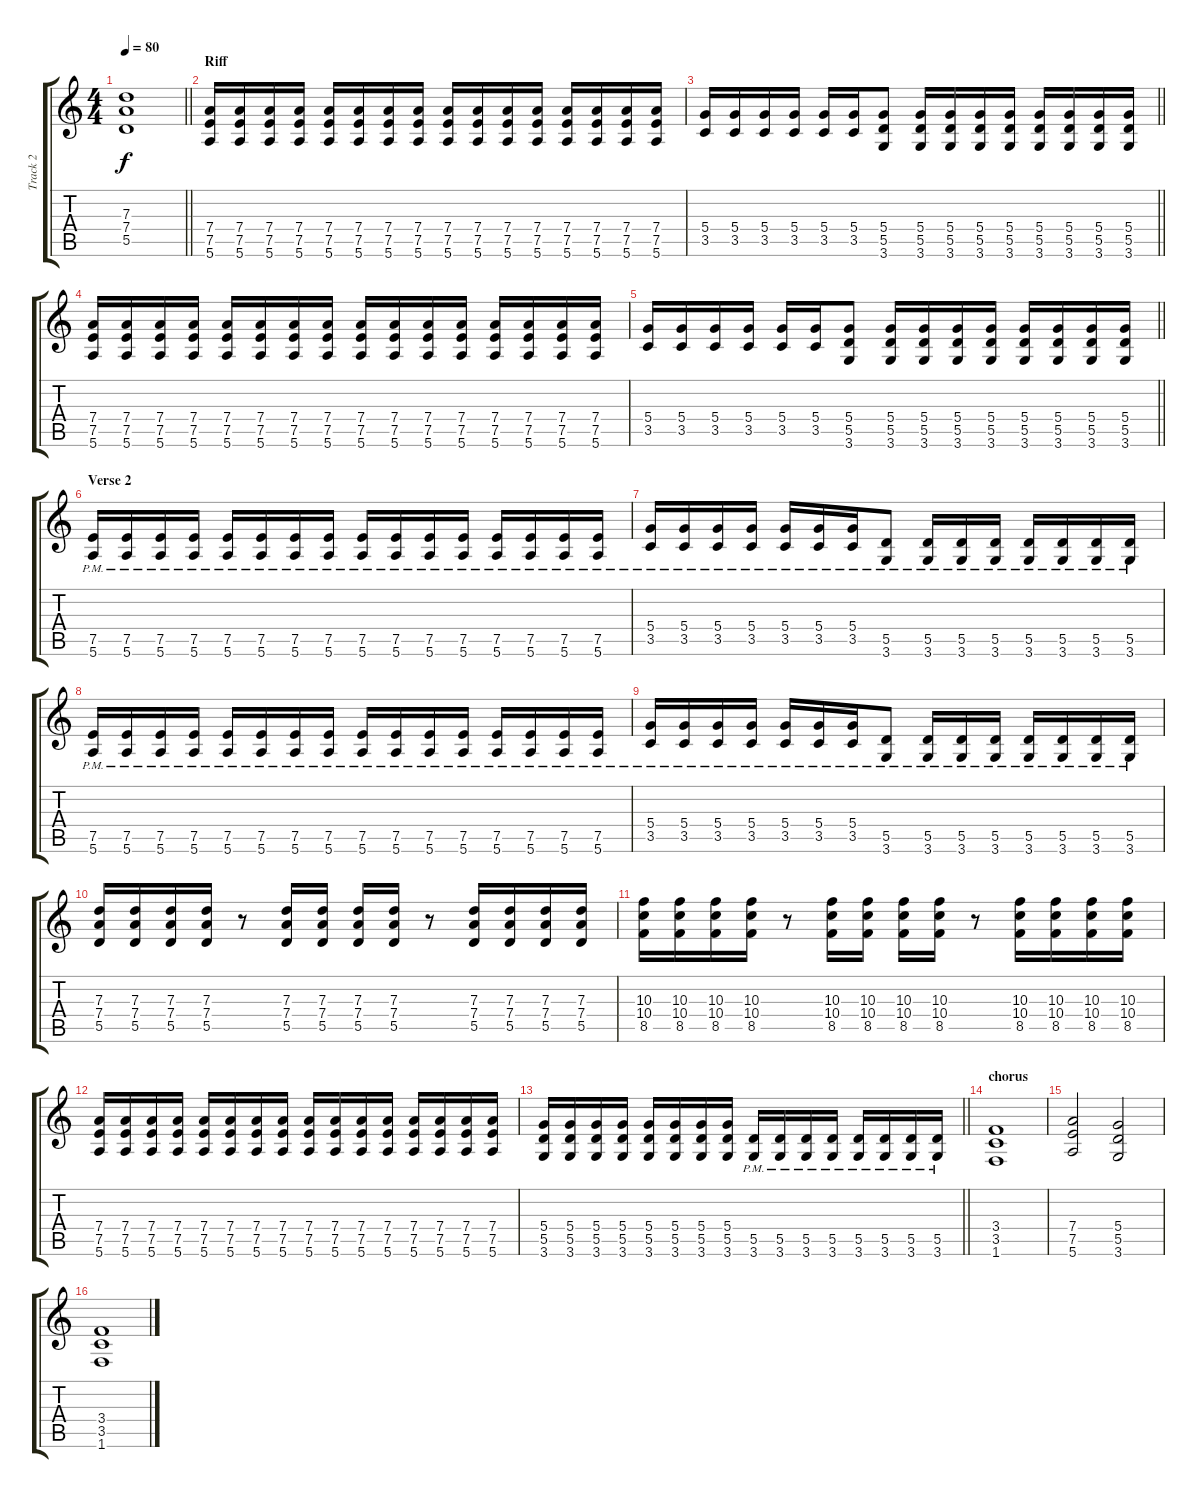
\track ("Track 2" "Track 2") {instrument overdrivenguitar}
\staff {score tabs}
\tuning (E4 B3 G3 D3 A2 E2) {hide}
\ts (4 4)
\tempo 80
\clef g2
\barLineRight lightlight
\ks c
(7.3 7.4 5.5).1{dy f} |
\section ("" "Riff")
(7.4 7.5 5.6).16 (7.4 7.5 5.6).16 (7.4 7.5 5.6).16 (7.4 7.5 5.6).16 (7.4 7.5 5.6).16 (7.4 7.5 5.6).16 (7.4 7.5 5.6).16 (7.4 7.5 5.6).16 (7.4 7.5 5.6).16 (7.4 7.5 5.6).16 (7.4 7.5 5.6).16 (7.4 7.5 5.6).16 (7.4 7.5 5.6).16 (7.4 7.5 5.6).16 (7.4 7.5 5.6).16 (7.4 7.5 5.6).16 |
\barLineRight lightlight
(5.4 3.5).16 (5.4 3.5).16 (5.4 3.5).16 (5.4 3.5).16 (5.4 3.5).16 (5.4 3.5).16 (5.4 5.5 3.6).8 (5.4 5.5 3.6).16 (5.4 5.5 3.6).16 (5.4 5.5 3.6).16 (5.4 5.5 3.6).16 (5.4 5.5 3.6).16 (5.4 5.5 3.6).16 (5.4 5.5 3.6).16 (5.4 5.5 3.6).16 |
\section ("" "")
(7.4 7.5 5.6).16 (7.4 7.5 5.6).16 (7.4 7.5 5.6).16 (7.4 7.5 5.6).16 (7.4 7.5 5.6).16 (7.4 7.5 5.6).16 (7.4 7.5 5.6).16 (7.4 7.5 5.6).16 (7.4 7.5 5.6).16 (7.4 7.5 5.6).16 (7.4 7.5 5.6).16 (7.4 7.5 5.6).16 (7.4 7.5 5.6).16 (7.4 7.5 5.6).16 (7.4 7.5 5.6).16 (7.4 7.5 5.6).16 |
\barLineRight lightlight
(5.4 3.5).16 (5.4 3.5).16 (5.4 3.5).16 (5.4 3.5).16 (5.4 3.5).16 (5.4 3.5).16 (5.4 5.5 3.6).8 (5.4 5.5 3.6).16 (5.4 5.5 3.6).16 (5.4 5.5 3.6).16 (5.4 5.5 3.6).16 (5.4 5.5 3.6).16 (5.4 5.5 3.6).16 (5.4 5.5 3.6).16 (5.4 5.5 3.6).16 |
\section ("" "Verse 2")
(7.5{pm} 5.6{pm}).16 (7.5{pm} 5.6{pm}).16 (7.5{pm} 5.6{pm}).16 (7.5{pm} 5.6{pm}).16 (7.5{pm} 5.6{pm}).16 (7.5{pm} 5.6{pm}).16 (7.5{pm} 5.6{pm}).16 (7.5{pm} 5.6{pm}).16 (7.5{pm} 5.6{pm}).16 (7.5{pm} 5.6{pm}).16 (7.5{pm} 5.6{pm}).16 (7.5{pm} 5.6{pm}).16 (7.5{pm} 5.6{pm}).16 (7.5{pm} 5.6{pm}).16 (7.5{pm} 5.6{pm}).16 (7.5{pm} 5.6{pm}).16 |
(5.4{pm} 3.5{pm}).16 (5.4{pm} 3.5{pm}).16 (5.4{pm} 3.5{pm}).16 (5.4{pm} 3.5{pm}).16 (5.4{pm} 3.5{pm}).16 (5.4{pm} 3.5{pm}).16 (5.4{pm} 3.5{pm}).16 (5.5{pm} 3.6{pm}).8 (5.5{pm} 3.6{pm}).16 (5.5{pm} 3.6{pm}).16 (5.5{pm} 3.6{pm}).16 (5.5{pm} 3.6{pm}).16 (5.5{pm} 3.6{pm}).16 (5.5{pm} 3.6{pm}).16 (5.5{pm} 3.6{pm}).16 |
(7.5{pm} 5.6{pm}).16 (7.5{pm} 5.6{pm}).16 (7.5{pm} 5.6{pm}).16 (7.5{pm} 5.6{pm}).16 (7.5{pm} 5.6{pm}).16 (7.5{pm} 5.6{pm}).16 (7.5{pm} 5.6{pm}).16 (7.5{pm} 5.6{pm}).16 (7.5{pm} 5.6{pm}).16 (7.5{pm} 5.6{pm}).16 (7.5{pm} 5.6{pm}).16 (7.5{pm} 5.6{pm}).16 (7.5{pm} 5.6{pm}).16 (7.5{pm} 5.6{pm}).16 (7.5{pm} 5.6{pm}).16 (7.5{pm} 5.6{pm}).16 |
(5.4{pm} 3.5{pm}).16 (5.4{pm} 3.5{pm}).16 (5.4{pm} 3.5{pm}).16 (5.4{pm} 3.5{pm}).16 (5.4{pm} 3.5{pm}).16 (5.4{pm} 3.5{pm}).16 (5.4{pm} 3.5{pm}).16 (5.5{pm} 3.6{pm}).8 (5.5{pm} 3.6{pm}).16 (5.5{pm} 3.6{pm}).16 (5.5{pm} 3.6{pm}).16 (5.5{pm} 3.6{pm}).16 (5.5{pm} 3.6{pm}).16 (5.5{pm} 3.6{pm}).16 (5.5{pm} 3.6{pm}).16 |
(7.3 7.4 5.5).16 (7.3 7.4 5.5).16 (7.3 7.4 5.5).16 (7.3 7.4 5.5).16 r.8 (7.3 7.4 5.5).16 (7.3 7.4 5.5).16 (7.3 7.4 5.5).16 (7.3 7.4 5.5).16 r.8 (7.3 7.4 5.5).16 (7.3 7.4 5.5).16 (7.3 7.4 5.5).16 (7.3 7.4 5.5).16 |
(10.3 10.4 8.5).16 (10.3 10.4 8.5).16 (10.3 10.4 8.5).16 (10.3 10.4 8.5).16 r.8 (10.3 10.4 8.5).16 (10.3 10.4 8.5).16 (10.3 10.4 8.5).16 (10.3 10.4 8.5).16 r.8 (10.3 10.4 8.5).16 (10.3 10.4 8.5).16 (10.3 10.4 8.5).16 (10.3 10.4 8.5).16 |
(7.4 7.5 5.6).16 (7.4 7.5 5.6).16 (7.4 7.5 5.6).16 (7.4 7.5 5.6).16 (7.4 7.5 5.6).16 (7.4 7.5 5.6).16 (7.4 7.5 5.6).16 (7.4 7.5 5.6).16 (7.4 7.5 5.6).16 (7.4 7.5 5.6).16 (7.4 7.5 5.6).16 (7.4 7.5 5.6).16 (7.4 7.5 5.6).16 (7.4 7.5 5.6).16 (7.4 7.5 5.6).16 (7.4 7.5 5.6).16 |
\barLineRight lightlight
(5.4 5.5 3.6).16 (5.4 5.5 3.6).16 (5.4 5.5 3.6).16 (5.4 5.5 3.6).16 (5.4 5.5 3.6).16 (5.4 5.5 3.6).16 (5.4 5.5 3.6).16 (5.4 5.5 3.6).16 (5.5{pm} 3.6{pm}).16 (5.5{pm} 3.6{pm}).16 (5.5{pm} 3.6{pm}).16 (5.5{pm} 3.6{pm}).16 (5.5{pm} 3.6{pm}).16 (5.5{pm} 3.6{pm}).16 (5.5{pm} 3.6{pm}).16 (5.5{pm} 3.6{pm}).16 |
\section ("" "chorus")
(3.4 3.5 1.6).1 |
(7.4 7.5 5.6).2 (5.4 5.5 3.6).2 |
(3.4 3.5 1.6).1
